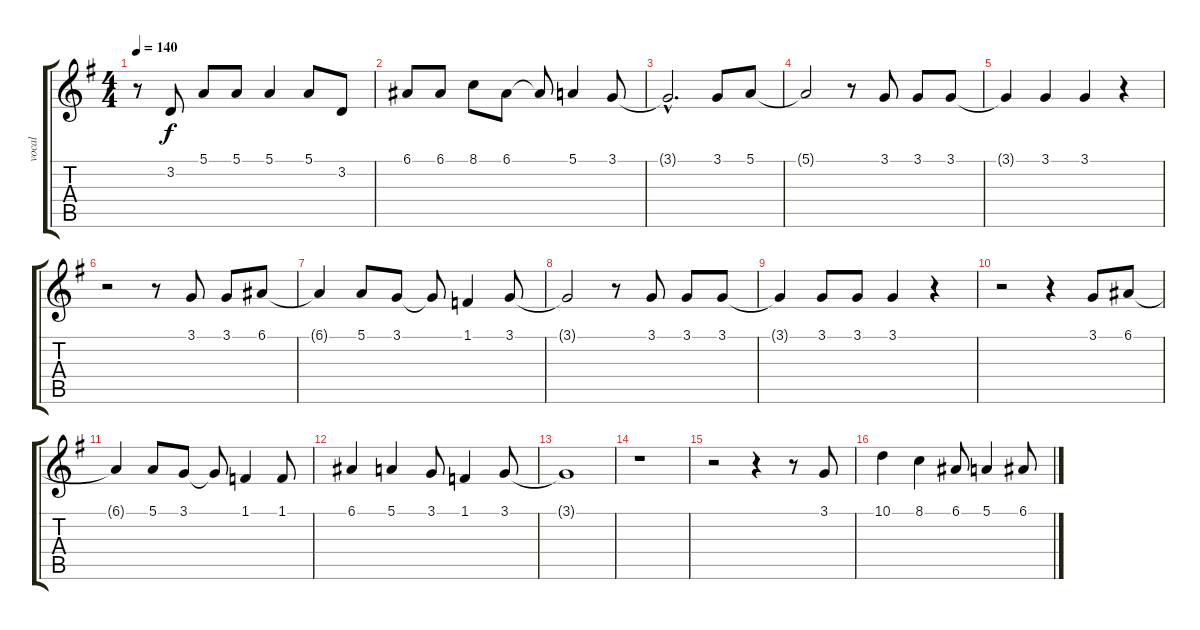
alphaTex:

\track ("vocal" "vocal") {instrument lead6voice}
\staff {score tabs}
\tuning (E4 B3 G3 D3 A2 E2) {hide}
\ts (4 4)
\tempo 140
\clef g2
\ks g
r.8{dy f} 3.2.8 5.1.8 5.1.8 5.1.4 5.1.8 3.2.8 |
6.1.8 6.1.8 8.1.8 6.1.8 6.1{t}.8 5.1.4 3.1.8 |
3.1{hac t}.2{d} 3.1.8 5.1.8 |
5.1{t}.2 r.8 3.1.8 3.1.8 3.1.8 |
3.1{t}.4 3.1.4 3.1.4 r.4 |
r.2 r.8 3.1.8 3.1.8 6.1.8 |
6.1{t}.4 5.1.8 3.1.8 3.1{t}.8 1.1.4 3.1.8 |
3.1{t}.2 r.8 3.1.8 3.1.8 3.1.8 |
3.1{t}.4 3.1.8 3.1.8 3.1.4 r.4 |
r.2 r.4 3.1.8 6.1.8 |
6.1{t}.4 5.1.8 3.1.8 3.1{t}.8 1.1.4 1.1.8 |
6.1.4 5.1.4 3.1.8 1.1.4 3.1.8 |
3.1{t}.1 |
r.1 |
r.2 r.4 r.8 3.1.8 |
10.1.4 8.1.4 6.1.8 5.1.4 6.1.8
